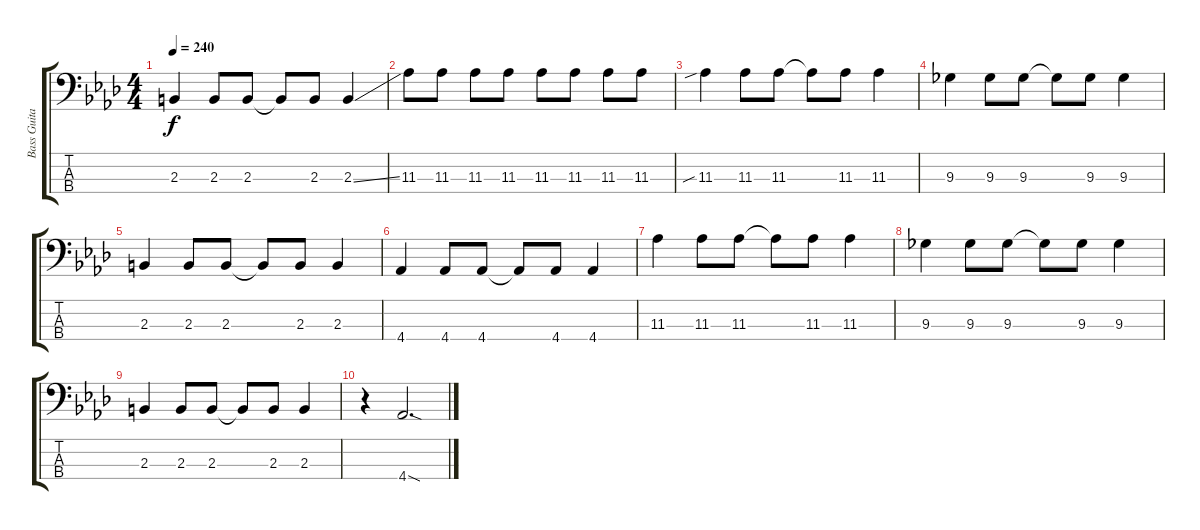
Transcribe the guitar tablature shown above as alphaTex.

\track ("Bass Guitar [Mio]" "Bass Guita") {instrument electricbassfinger}
\staff {score tabs}
\tuning (G2 D2 A1 E1) {hide}
\ts (4 4)
\tempo 240
\clef f4
\ks ab
2.3.4{dy f} 2.3.8 2.3.8 2.3{t}.8 2.3.8 2.3{ss}.4 |
11.3.8 11.3.8 11.3.8 11.3.8 11.3.8 11.3.8 11.3.8 11.3.8 |
11.3{sib}.4 11.3.8 11.3.8 11.3{t}.8 11.3.8 11.3.4 |
9.3.4 9.3.8 9.3.8 9.3{t}.8 9.3.8 9.3.4 |
2.3.4 2.3.8 2.3.8 2.3{t}.8 2.3.8 2.3.4 |
4.4.4 4.4.8 4.4.8 4.4{t}.8 4.4.8 4.4.4 |
11.3.4 11.3.8 11.3.8 11.3{t}.8 11.3.8 11.3.4 |
9.3.4 9.3.8 9.3.8 9.3{t}.8 9.3.8 9.3.4 |
2.3.4 2.3.8 2.3.8 2.3{t}.8 2.3.8 2.3.4 |
r.4 4.4{sod}.2{d}
